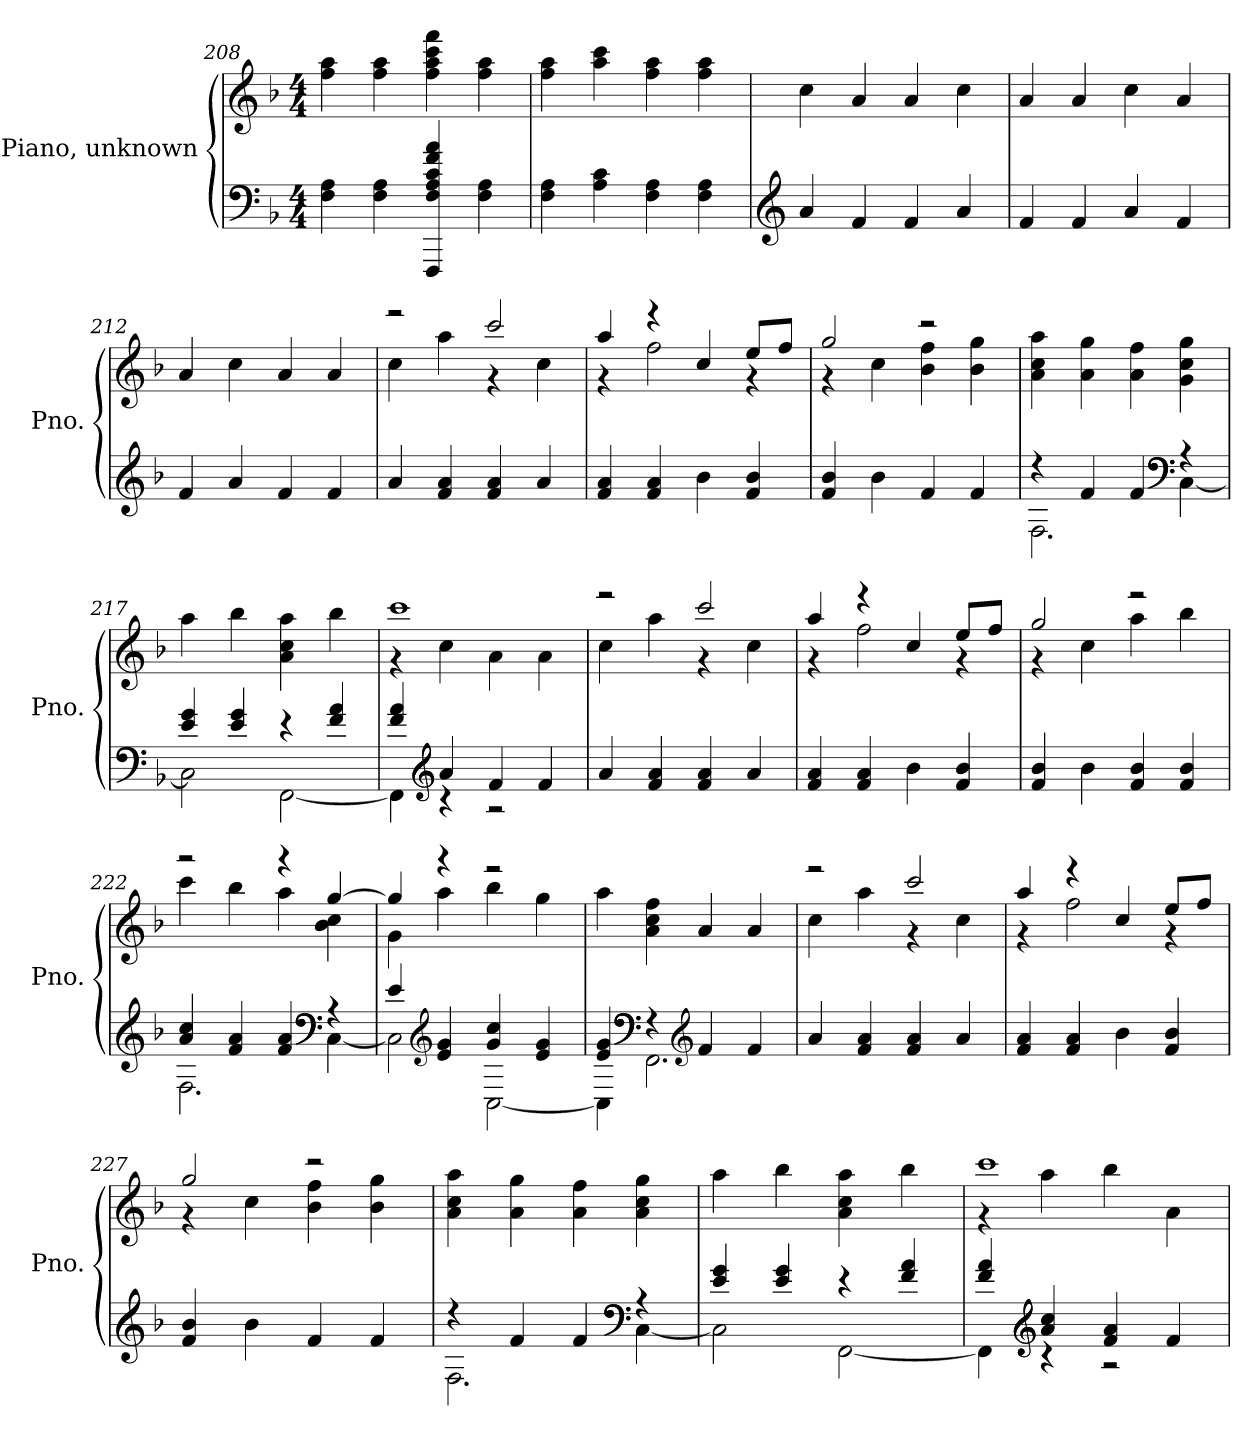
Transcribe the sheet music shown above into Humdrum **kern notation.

**kern	**kern
*part1	*part1
*staff2	*staff1
*I"Piano, unknown	*
*I'Pno.	*
*clefF4	*clefG2
*k[b-]	*k[b-]
*M4/4	*M4/4
=208	=208
4F\ 4A\	4ff\ 4aa\
4F\ 4A\	4ff\ 4aa\
4FFF/ 4F/ 4A/ 4c/ 4f/ 4a/	4ff\ 4aa\ 4ccc\ 4fff\
4F\ 4A\	4ff\ 4aa\
=209	=209
4F\ 4A\	4ff\ 4aa\
4A\ 4c\	4aa\ 4ccc\
4F\ 4A\	4ff\ 4aa\
4F\ 4A\	4ff\ 4aa\
=210	=210
*clefG2	*
4a/	4cc\
4f/	4a/
4f/	4a/
4a/	4cc\
=211	=211
4f/	4a/
4f/	4a/
4a/	4cc\
4f/	4a/
!!LO:LB:g=z
=212	=212
4f/	4a/
4a/	4cc\
4f/	4a/
4f/	4a/
=213	=213
*	*^
4a/	2r	4cc\
4f/ 4a/	.	4aa\
4f/ 4a/	2ccc/	4r
4a/	.	4cc\
=214	=214	=214
4f/ 4a/	4aa/	4r
4f/ 4a/	4r	2ff\
4b-\	4cc/	.
4f/ 4b-/	8ee/L	4r
.	8ff/J	.
=215	=215	=215
4f/ 4b-/	2gg/	4r
4b-\	.	4cc\
4f/	2r	4b-\ 4ff\
4f/	.	4b-\ 4gg\
*	*v	*v
=216	=216
*^	*
4r	2.F\	4a\ 4cc\ 4aa\
4f/	.	4a\ 4gg\
4f/	.	4a\ 4ff\
*clefF4	*	*
4r	[4C\	4g\ 4cc\ 4gg\
=217	=217	=217
4e/ 4g/	2C\]	4aa\
4e/ 4g/	.	4bb-\
4r	[2FF\	4a\ 4cc\ 4aa\
4f/ 4a/	.	4bb-\
=218	=218	=218
*	*	*^
4f/ 4a/	4FF\]	1ccc	4r
*clefG2	*	*	*
4a/	4r	.	4cc\
4f/	2r	.	4a\
4f/	.	.	4a\
*v	*v	*	*
!!LO:LB:g=z	!!
=219	=219	=219
4a/	2r	4cc\
4f/ 4a/	.	4aa\
4f/ 4a/	2ccc/	4r
4a/	.	4cc\
=220	=220	=220
4f/ 4a/	4aa/	4r
4f/ 4a/	4r	2ff\
4b-\	4cc/	.
4f/ 4b-/	8ee/L	4r
.	8ff/J	.
=221	=221	=221
4f/ 4b-/	2gg/	4r
4b-\	.	4cc\
4f/ 4b-/	2r	4aa\
4f/ 4b-/	.	4bb-\
=222	=222	=222
*^	*	*
4a/ 4cc/	2.F\	2r	4ccc\
4f/ 4a/	.	.	4bb-\
4f/ 4a/	.	4r	4aa\
*clefF4	*	*	*
4r	[4C\	[4gg/	4b-\ 4cc\
=223	=223	=223	=223
4e/	2C\]	4gg/]	4g\
*clefG2	*	*	*
4e/ 4g/	.	4r	4aa\
4g/ 4cc/	[2C\	2r	4bb-\
4e/ 4g/	.	.	4gg\
*	*	*v	*v
=224	=224	=224
4e/ 4g/	4C\]	4aa\
*clefF4	*	*
4r	2.FF\	4a\ 4cc\ 4ff\
*clefG2	*	*
4f/	.	4a/
4f/	.	4a/
*v	*v	*
!!LO:LB:g=z
=225	=225
*	*^
4a/	2r	4cc\
4f/ 4a/	.	4aa\
4f/ 4a/	2ccc/	4r
4a/	.	4cc\
=226	=226	=226
4f/ 4a/	4aa/	4r
4f/ 4a/	4r	2ff\
4b-\	4cc/	.
4f/ 4b-/	8ee/L	4r
.	8ff/J	.
=227	=227	=227
4f/ 4b-/	2gg/	4r
4b-\	.	4cc\
4f/	2r	4b-\ 4ff\
4f/	.	4b-\ 4gg\
*	*v	*v
=228	=228
*^	*
4r	2.F\	4a\ 4cc\ 4aa\
4f/	.	4a\ 4gg\
4f/	.	4a\ 4ff\
*clefF4	*	*
4r	[4C\	4a\ 4cc\ 4gg\
=229	=229	=229
4e/ 4g/	2C\]	4aa\
4e/ 4g/	.	4bb-\
4r	[2FF\	4a\ 4cc\ 4aa\
4f/ 4a/	.	4bb-\
=230	=230	=230
*	*	*^
4f/ 4a/	4FF\]	1ccc	4r
*clefG2	*	*	*
4a/ 4cc/	4r	.	4aa\
4f/ 4a/	2r	.	4bb-\
4f/	.	.	4a\
*v	*v	*	*
*	*v	*v
=	=
*-	*-
